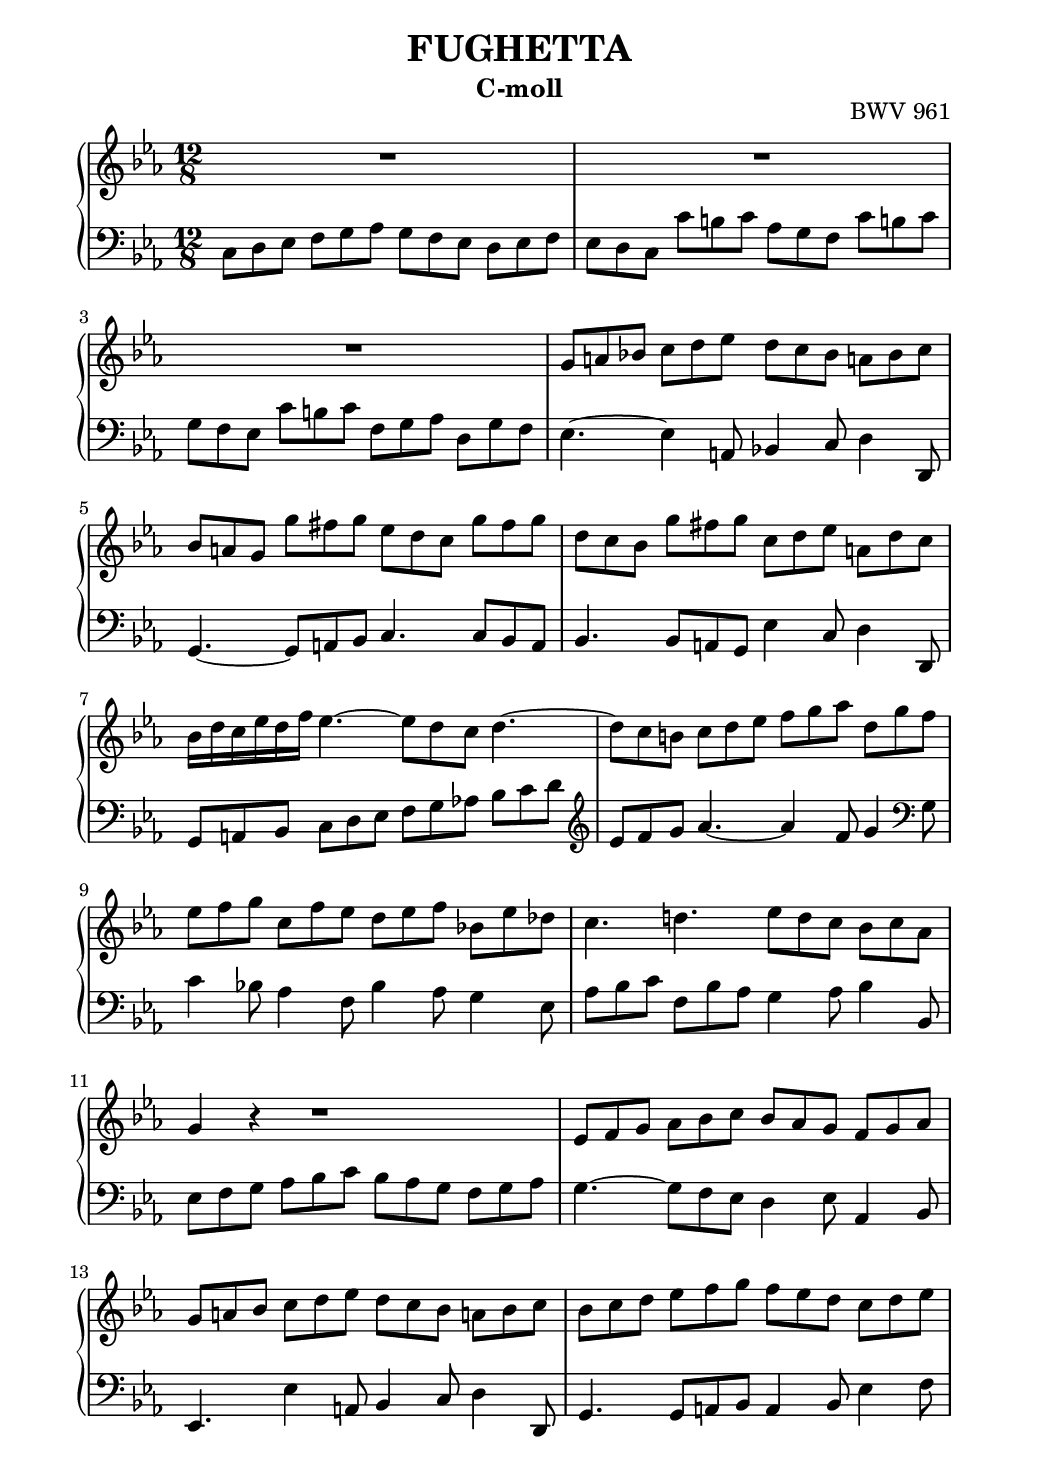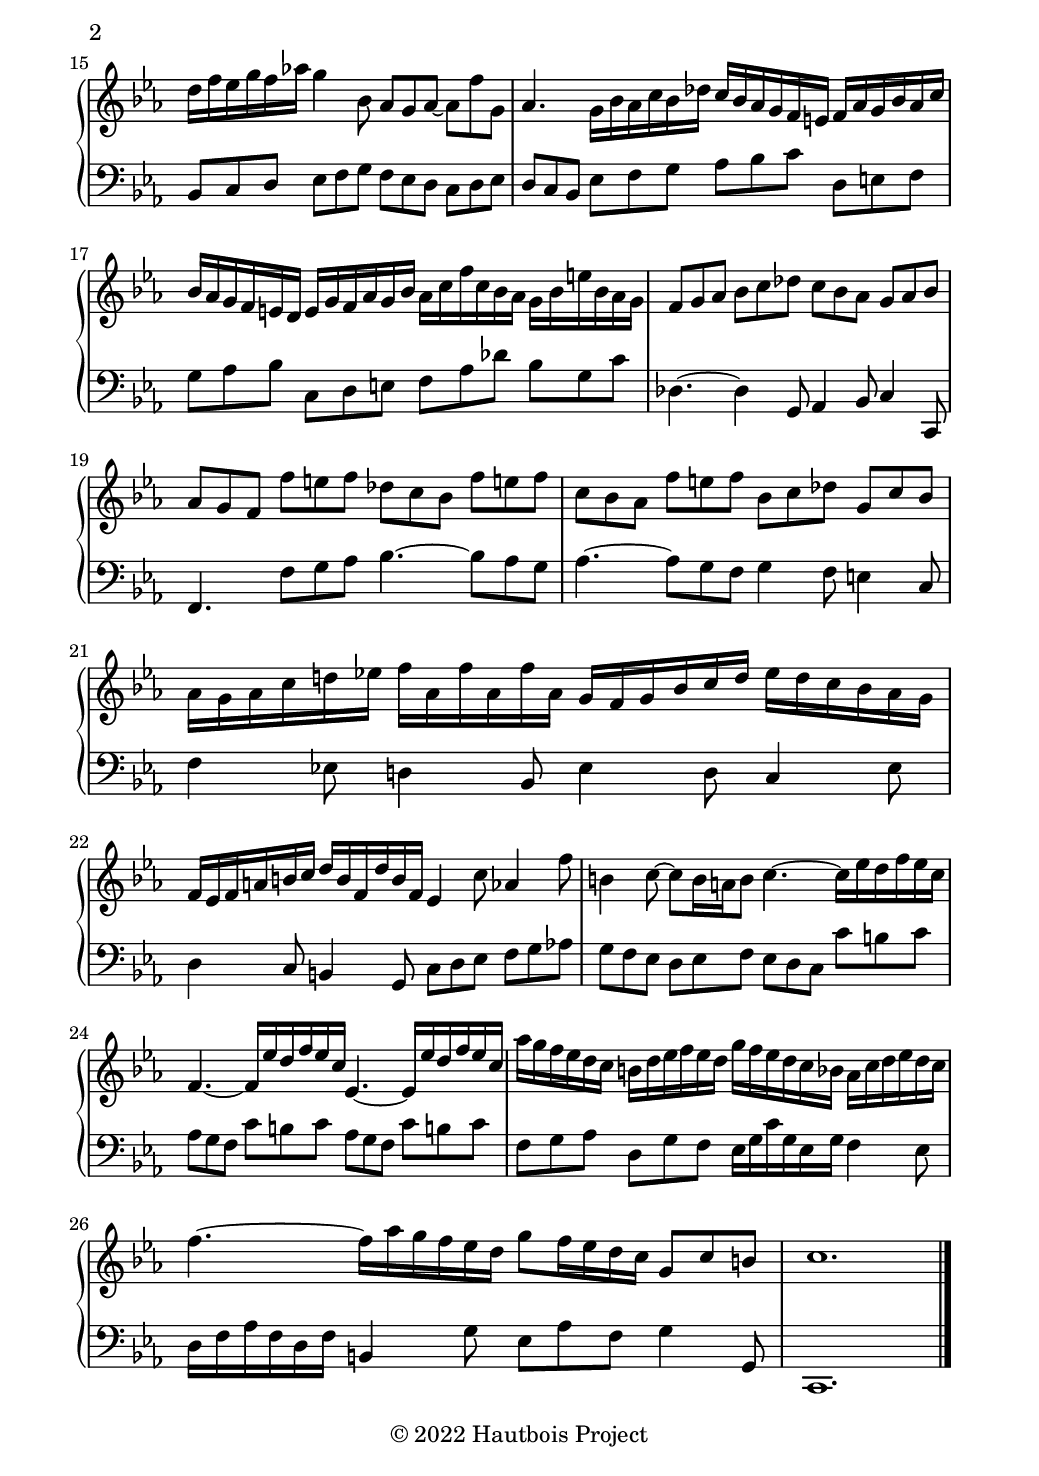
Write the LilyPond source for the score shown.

\version "2.22.1"
%% Generated by lilypond-book
%% Options: [exampleindent=10.16\mm,indent=0\mm,line-width=14.5\cm,noragged-right,papersize=a5,quote]
%\include "lilypond-book-preamble.ly"
\include "italiano.ly"

%****************************************************************
% Start cut-&-pastable-section

%****************************************************************

\paper {
  % Set paper
  #(set-paper-size "b5")
  indent = 0\mm
  line-width = 15\cm
  ragged-right = ##f
  line-width = #(- line-width (* mm 3.000000) (* mm 1))
}

\layout {
  
}

%*****************************************
%  Set Header
%*****************************************
\header {
  title = "FUGHETTA"
  subtitle = "C-moll"
  opus = "BWV 961"
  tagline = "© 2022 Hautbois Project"
}

%*****************************************
% Start Voice
% Write the voices here
%*****************************************
MyMeter = \time 12/8
MyKey = \key do \minor
PieceName = ""

VoiceI = \relative sol' {
  %bar 1 - 4
  R1.*3 |
  sol8 la sib! do re mib re do sib la! sib do |
  
  %bar 5 - 8
  sib8 la sol sol' fad sol mib re do sol' fad sol |
  re do sib sol' fad sol do, re mib la, re do |
  sib16 re do mib re fa mib4.~ mib8 re do re4.~ |
  re8 do si do re mib fa sol lab re, sol fa |
  
  %bar 9 - 12
  mib8 fa sol do, fa mib re mib fa sib,! mib reb |
  do4. re!4. mib8 re do sib do lab |
  sol4 r4 r1 |
  mib8 fa sol lab sib do sib lab sol fa sol lab |
  
  %bar 13 - 16
  sol8 la sib do re mib re do sib la! sib do |
  sib do re mib fa sol fa mib re do re mib |
  re16 fa mib sol fa lab! sol4 sib,8 lab sol lab~ lab fa'sol, |
  lab4. sol16 sib lab do sib reb do sib lab sol fa mi fa lab sol sib lab do |
  
  %bar 17 - 20
  sib16 lab sol fa mi re mi sol fa lab sol sib lab do fa do sib lab sol sib mi sib lab sol |
  fa8 sol lab sib do reb do sib lab sol lab sib |
  lab8 sol fa fa' mi fa reb do sib fa' mi! fa |
  do8 sib lab fa' mi! fa sib, do reb sol, do sib |
  
  %bar 21 - 23
  lab16 sol lab do re! mib! fa lab, fa' lab, fa' lab, sol fa sol sib do re mib re do sib lab sol |
  fa16 mib fa la si do re si fa re' si fa mib4 do'8 lab!4 fa'8 |
  si,4 do8~ do si16 la si8 do4.~ do16 mib re fa mib do |
  
  %bar 24 - 27
  fa,4.~ \stemUp fa16 mib' re fa mib do mib,4.~ mib16 mib' re fa mib do \stemNeutral |
  lab'16 sol fa mib re do si re mib fa mib re sol fa mib re do sib lab do re mib re do |
  fa4.~ fa16 lab sol fa mib re sol8 fa16 mib re do sol8 do si |
  do1.
  
  \bar "|."
}

VoiceII = \relative do {
  %bar 1 - 4
  do8 re mib fa sol lab sol fa mib re mib fa |
  mib8 re do do' si do lab sol fa do' si! do |
  sol8 fa mib do' si do fa, sol lab re, sol fa |
  mib4.~ mib4 la,8 sib!4 do8 re4 re,8 |
  
  %bar 5 - 8
  sol4.~ sol8 la sib do4. do8 sib la |
  sib4. sib8 la sol mib'4 do8 re4 re,8 |
  sol8 la sib do re mib fa sol lab! sib do re |
  \clef "treble"
  mib fa sol lab4.~ lab4 fa8 sol4 \clef "bass" sol,8 |
  
  %bar 9 - 12
  do4 sib!8 lab4 fa8 sib4 lab8 sol4 mib8 |
  lab8 sib do fa, sib lab sol4 lab8 sib4 sib,8 |
  mib8 fa sol lab sib do sib lab sol fa sol lab |
  sol4.~ sol8 fa mib re4 mib8 lab,4 sib8 |
  
  %bar 13 - 16
  mib,4. mib'4 la,8 sib4 do8 re4 re,8 |
  sol4. sol8 la sib la4 sib8 mib4 fa8 |
  sib,8 do re mib fa sol fa mib re do re mib |
  re8 do sib mib fa sol lab sib do re, mi fa |
  
  %bar 17 - 20
  sol8 lab sib do, re mi fa lab reb sib sol do |
  reb,4.~ reb4 sol,8 lab4 sib8 do4 do,8 |
  fa4. fa'8 sol lab sib4.~ sib8 lab sol |
  lab4.~ lab8 sol fa sol4 fa8 mi4 do8 |
  
  %bar 21 - 23
  fa4 mib!8 re!4 sib8 mib4 re8 do4 mib8 |
  re4 do8 si4 sol8 do8 re mib fa sol lab! |
  sol8 fa mib re mib fa mib re do do' si do |
  
  %bar 24 - 27
  lab8 sol fa do' si do lab sol fa do' si! do |
  fa, sol lab re, sol fa mib16 sol do sol mib sol fa4 mib8 |
  re16 fa lab fa re fa si,4 sol'8 mib8 lab fa sol4 sol,8 |
  do,1.
  
  %\bar "|."
}

%*****************************************
%  Start Score
%*****************************************

%\markup { \vspace #1 }
\score {
  \header {
  %piece = \PieceName
  }
  \new PianoStaff <<
  \new Staff { 
    \clef "treble" 
    \MyKey
    \MyMeter
      \VoiceI
    
  }
  \new Staff { 
    \clef "bass"
    \MyKey
    \MyMeter
      \VoiceII
  }
  >>
}

